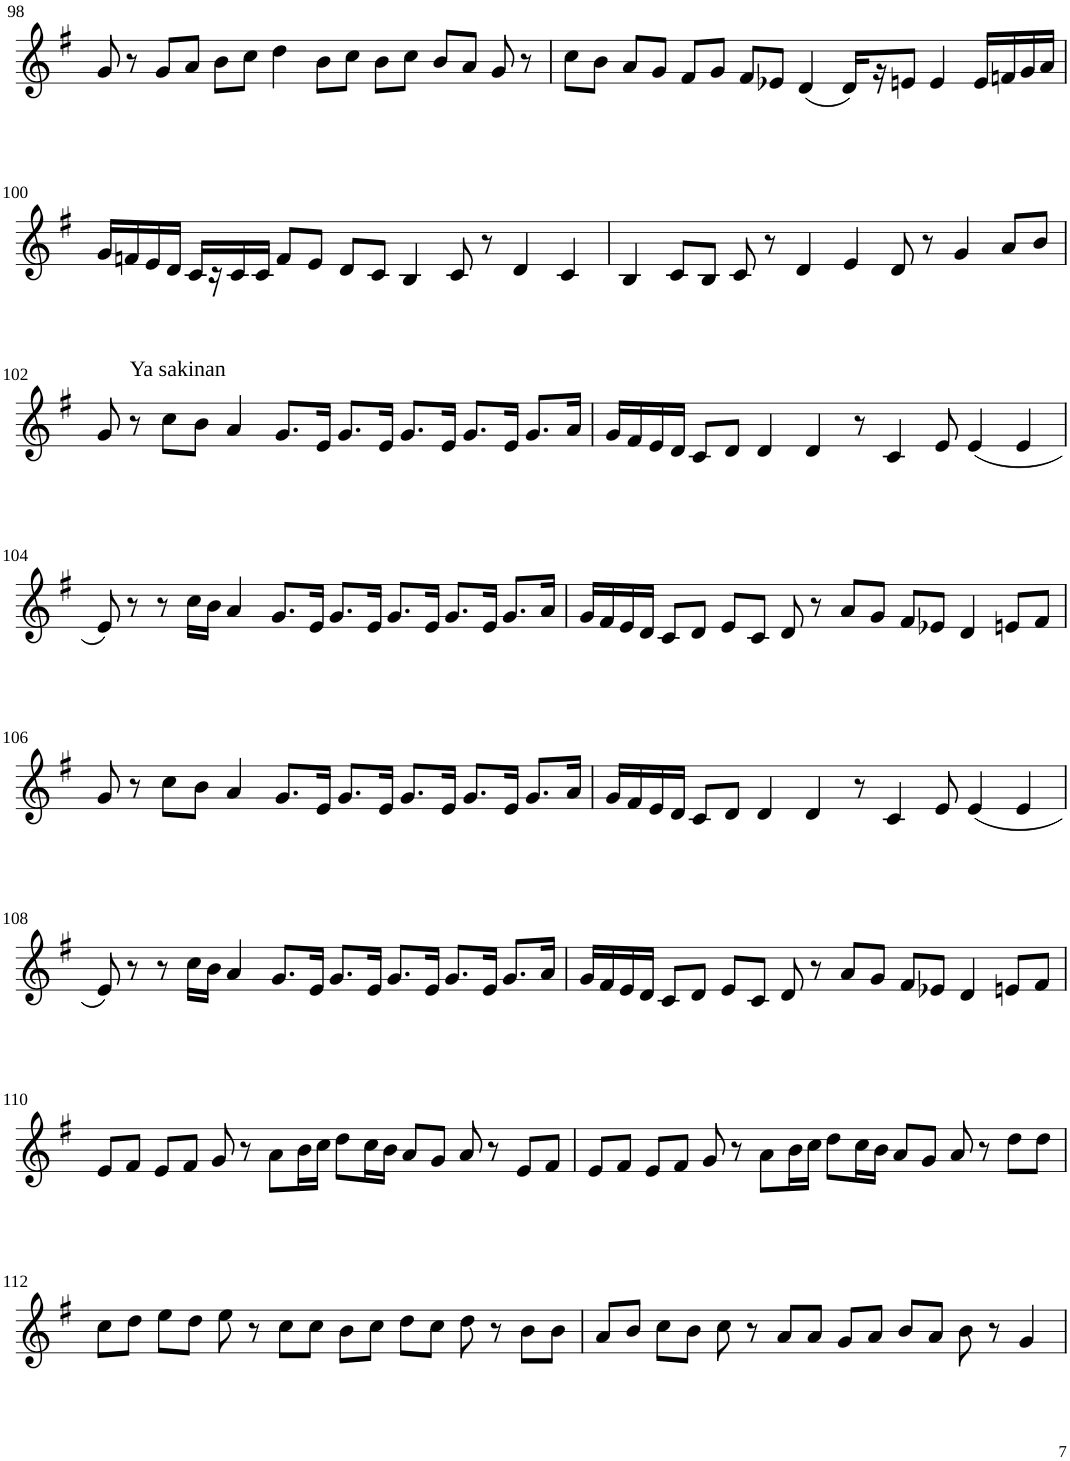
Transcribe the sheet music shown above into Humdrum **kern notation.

**kern
*part1
*staff1
*I"Violin
!!LO:PB:g=z
*clefG2
*k[f#]
*G:
*M8/4
=98
8g/
8r
8g/L
8a/J
8b\L
8cc\J
4dd\
8b\L
8cc\J
8b\L
8cc\J
8b/L
8a/J
8g/
8r
=99
8cc\L
8b\J
8a/L
8g/J
8f#/L
8g/J
8f#/L
8e-X/J
(4d/
16d/LL)
16r
8en/J
4e/
16e/LL
16fn/
16g/
16a/JJ
!!LO:LB:g=z
=100
16g/LL
16fn/
16e/
16d/JJ
16c/LL
16r
16c/
16c/JJ
8f/L
8e/J
8d/L
8c/J
4B/
8c/
8r
4d/
4c/
=101
4B/
8c/L
8B/J
8c/
8r
4d/
4e/
8d/
8r
4g/
8a/L
8b/J
!!LO:LB:g=z
=102
8g/
!LO:TX:a:t=Ya sakinan
8r
8cc\L
8b\J
4a/
8.g/L
16e/Jk
8.g/L
16e/Jk
8.g/L
16e/Jk
8.g/L
16e/Jk
8.g/L
16a/Jk
=103
16g/LL
16f#/
16e/
16d/JJ
8c/L
8d/J
4d/
4d/
8r
4c/
8e/
(4e/
4e/
!!LO:LB:g=z
=104
8e/)
8r
8r
16cc\LL
16b\JJ
4a/
8.g/L
16e/Jk
8.g/L
16e/Jk
8.g/L
16e/Jk
8.g/L
16e/Jk
8.g/L
16a/Jk
=105
16g/LL
16f#/
16e/
16d/JJ
8c/L
8d/J
8e/L
8c/J
8d/
8r
8a/L
8g/J
8f#/L
8e-X/J
4d/
8en/L
8f#/J
!!LO:LB:g=z
=106
8g/
8r
8cc\L
8b\J
4a/
8.g/L
16e/Jk
8.g/L
16e/Jk
8.g/L
16e/Jk
8.g/L
16e/Jk
8.g/L
16a/Jk
=107
16g/LL
16f#/
16e/
16d/JJ
8c/L
8d/J
4d/
4d/
8r
4c/
8e/
(4e/
4e/
!!LO:LB:g=z
=108
8e/)
8r
8r
16cc\LL
16b\JJ
4a/
8.g/L
16e/Jk
8.g/L
16e/Jk
8.g/L
16e/Jk
8.g/L
16e/Jk
8.g/L
16a/Jk
=109
16g/LL
16f#/
16e/
16d/JJ
8c/L
8d/J
8e/L
8c/J
8d/
8r
8a/L
8g/J
8f#/L
8e-X/J
4d/
8en/L
8f#/J
!!LO:LB:g=z
=110
8e/L
8f#/J
8e/L
8f#/J
8g/
8r
8a\L
16b\L
16cc\JJ
8dd\L
16cc\L
16b\JJ
8a/L
8g/J
8a/
8r
8e/L
8f#/J
=111
8e/L
8f#/J
8e/L
8f#/J
8g/
8r
8a\L
16b\L
16cc\JJ
8dd\L
16cc\L
16b\JJ
8a/L
8g/J
8a/
8r
8dd\L
8dd\J
!!LO:LB:g=z
=112
8cc\L
8dd\J
8ee\L
8dd\J
8ee\
8r
8cc\L
8cc\J
8b\L
8cc\J
8dd\L
8cc\J
8dd\
8r
8b\L
8b\J
=113
8a/L
8b/J
8cc\L
8b\J
8cc\
8r
8a/L
8a/J
8g/L
8a/J
8b/L
8a/J
8b\
8r
4g/
=
*-
